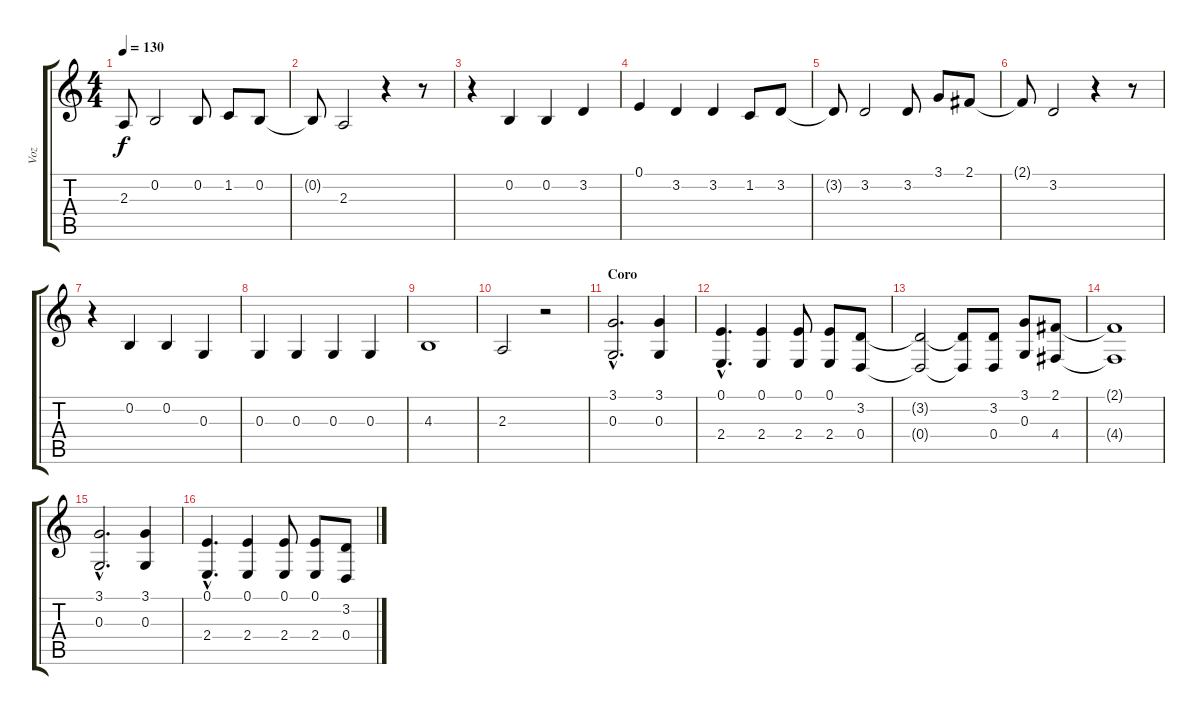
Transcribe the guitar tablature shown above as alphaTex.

\track ("Voz" "Voz") {instrument flute}
\staff {score tabs}
\tuning (E4 B3 G3 D3 A2 E2) {hide}
\ts (4 4)
\tempo 130
\clef g2
\ks c
2.3{t}.8{dy f} 0.2.2 0.2.8 1.2.8 0.2.8 |
0.2{t}.8 2.3.2 r.4 r.8 |
r.4 0.2.4 0.2.4 3.2.4 |
0.1.4 3.2.4 3.2.4 1.2.8 3.2.8 |
3.2{t}.8 3.2.2 3.2.8 3.1.8 2.1.8 |
2.1{t}.8 3.2.2 r.4 r.8 |
r.4 0.2.4 0.2.4 0.3.4 |
0.3.4 0.3.4 0.3.4 0.3.4 |
4.3.1 |
2.3.2 r.2 |
\section ("" "Coro")
(3.1{hac} 0.3{hac}).2{d} (3.1 0.3).4 |
(0.1{hac} 2.4{hac}).4{d} (0.1 2.4).4 (0.1 2.4).8 (0.1 2.4).8 (3.2 0.4).8 |
(3.2{t} 0.4{t}).2 (3.2{t} 0.4{t}).8 (3.2 0.4).8 (3.1 0.3).8 (2.1 4.4).8 |
(2.1{t} 4.4{t}).1 |
(3.1{hac} 0.3{hac}).2{d} (3.1 0.3).4 |
(0.1{hac} 2.4{hac}).4{d} (0.1 2.4).4 (0.1 2.4).8 (0.1 2.4).8 (3.2 0.4).8
